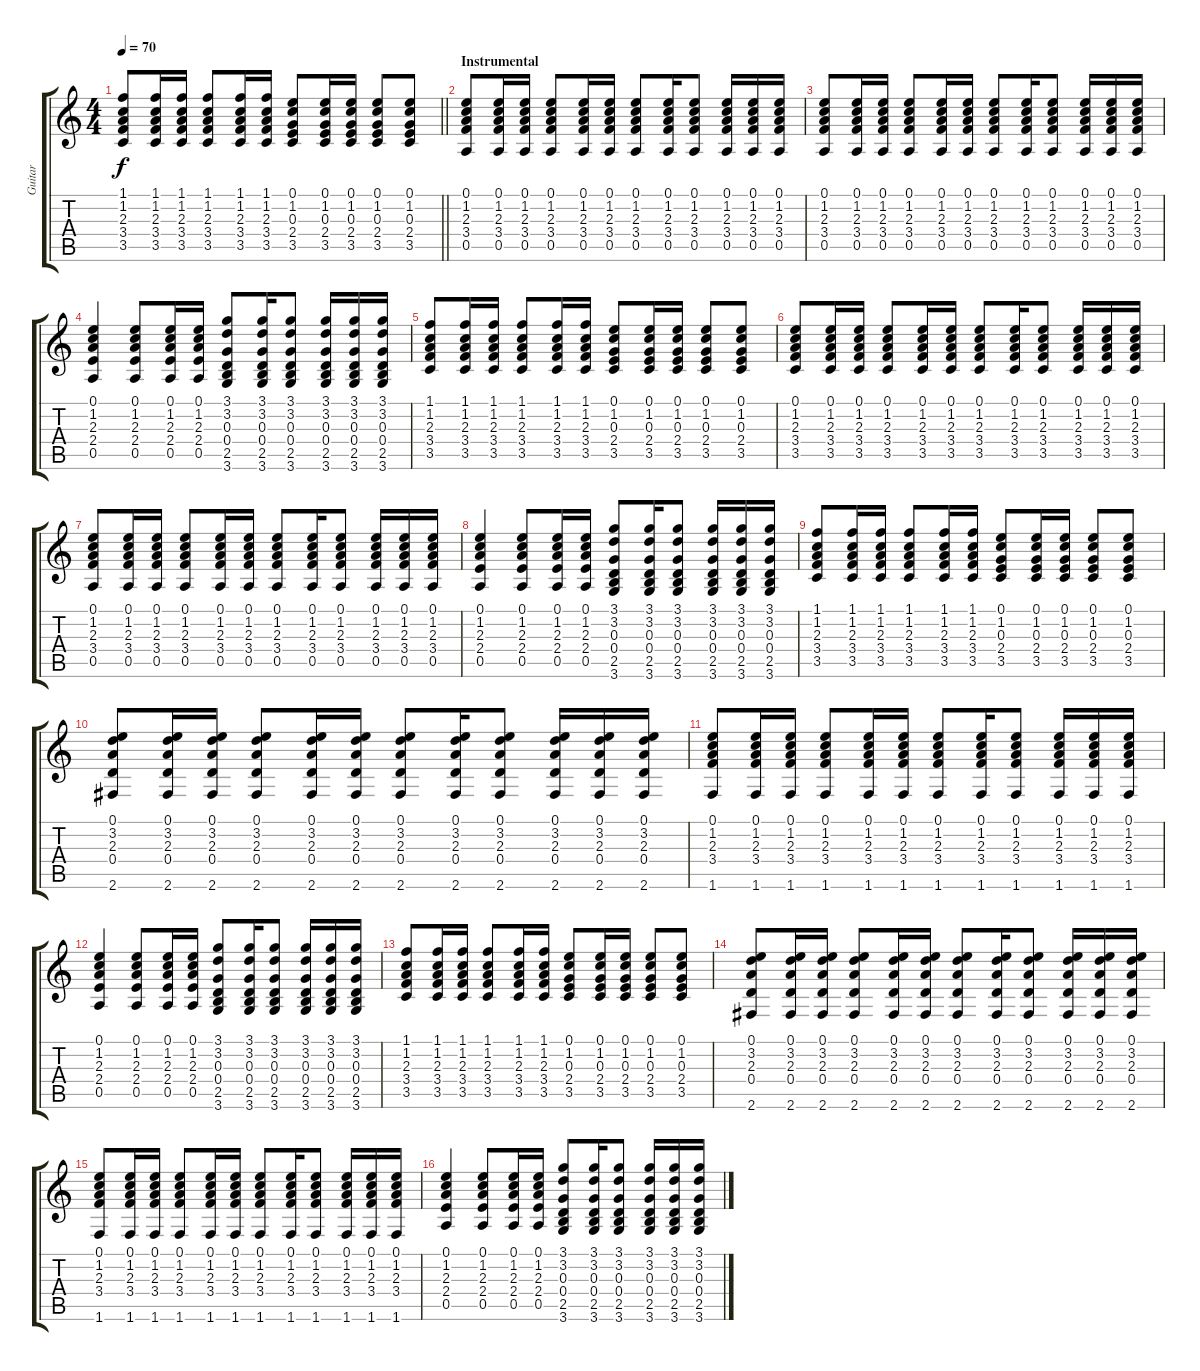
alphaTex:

\track ("Guitar" "Guitar") {instrument acousticguitarsteel}
\staff {score tabs}
\tuning (E4 B3 G3 D3 A2 E2) {hide}
\ts (4 4)
\tempo 70
\clef g2
\barLineRight lightlight
\ks c
(1.1 1.2 2.3 3.4 3.5).8{dy f} (1.1 1.2 2.3 3.4 3.5).16 (1.1 1.2 2.3 3.4 3.5).16 (1.1 1.2 2.3 3.4 3.5).8 (1.1 1.2 2.3 3.4 3.5).16 (1.1 1.2 2.3 3.4 3.5).16 (0.1 1.2 0.3 2.4 3.5).8 (0.1 1.2 0.3 2.4 3.5).16 (0.1 1.2 0.3 2.4 3.5).16 (0.1 1.2 0.3 2.4 3.5).8 (0.1 1.2 0.3 2.4 3.5).8 |
\section ("" "Instrumental")
(0.1 1.2 2.3 3.4 0.5).8 (0.1 1.2 2.3 3.4 0.5).16 (0.1 1.2 2.3 3.4 0.5).16 (0.1 1.2 2.3 3.4 0.5).8 (0.1 1.2 2.3 3.4 0.5).16 (0.1 1.2 2.3 3.4 0.5).16 (0.1 1.2 2.3 3.4 0.5).8 (0.1 1.2 2.3 3.4 0.5).16 (0.1 1.2 2.3 3.4 0.5).8 (0.1 1.2 2.3 3.4 0.5).16 (0.1 1.2 2.3 3.4 0.5).16 (0.1 1.2 2.3 3.4 0.5).16 |
(0.1 1.2 2.3 3.4 0.5).8 (0.1 1.2 2.3 3.4 0.5).16 (0.1 1.2 2.3 3.4 0.5).16 (0.1 1.2 2.3 3.4 0.5).8 (0.1 1.2 2.3 3.4 0.5).16 (0.1 1.2 2.3 3.4 0.5).16 (0.1 1.2 2.3 3.4 0.5).8 (0.1 1.2 2.3 3.4 0.5).16 (0.1 1.2 2.3 3.4 0.5).8 (0.1 1.2 2.3 3.4 0.5).16 (0.1 1.2 2.3 3.4 0.5).16 (0.1 1.2 2.3 3.4 0.5).16 |
(0.1 1.2 2.3 2.4 0.5).4 (0.1 1.2 2.3 2.4 0.5).8 (0.1 1.2 2.3 2.4 0.5).16 (0.1 1.2 2.3 2.4 0.5).16 (3.1 3.2 0.3 0.4 2.5 3.6).8 (3.1 3.2 0.3 0.4 2.5 3.6).16 (3.1 3.2 0.3 0.4 2.5 3.6).8 (3.1 3.2 0.3 0.4 2.5 3.6).16 (3.1 3.2 0.3 0.4 2.5 3.6).16 (3.1 3.2 0.3 0.4 2.5 3.6).16 |
(1.1 1.2 2.3 3.4 3.5).8 (1.1 1.2 2.3 3.4 3.5).16 (1.1 1.2 2.3 3.4 3.5).16 (1.1 1.2 2.3 3.4 3.5).8 (1.1 1.2 2.3 3.4 3.5).16 (1.1 1.2 2.3 3.4 3.5).16 (0.1 1.2 0.3 2.4 3.5).8 (0.1 1.2 0.3 2.4 3.5).16 (0.1 1.2 0.3 2.4 3.5).16 (0.1 1.2 0.3 2.4 3.5).8 (0.1 1.2 0.3 2.4 3.5).8 |
(0.1 1.2 2.3 3.4 3.5).8 (0.1 1.2 2.3 3.4 3.5).16 (0.1 1.2 2.3 3.4 3.5).16 (0.1 1.2 2.3 3.4 3.5).8 (0.1 1.2 2.3 3.4 3.5).16 (0.1 1.2 2.3 3.4 3.5).16 (0.1 1.2 2.3 3.4 3.5).8 (0.1 1.2 2.3 3.4 3.5).16 (0.1 1.2 2.3 3.4 3.5).8 (0.1 1.2 2.3 3.4 3.5).16 (0.1 1.2 2.3 3.4 3.5).16 (0.1 1.2 2.3 3.4 3.5).16 |
(0.1 1.2 2.3 3.4 0.5).8 (0.1 1.2 2.3 3.4 0.5).16 (0.1 1.2 2.3 3.4 0.5).16 (0.1 1.2 2.3 3.4 0.5).8 (0.1 1.2 2.3 3.4 0.5).16 (0.1 1.2 2.3 3.4 0.5).16 (0.1 1.2 2.3 3.4 0.5).8 (0.1 1.2 2.3 3.4 0.5).16 (0.1 1.2 2.3 3.4 0.5).8 (0.1 1.2 2.3 3.4 0.5).16 (0.1 1.2 2.3 3.4 0.5).16 (0.1 1.2 2.3 3.4 0.5).16 |
(0.1 1.2 2.3 2.4 0.5).4 (0.1 1.2 2.3 2.4 0.5).8 (0.1 1.2 2.3 2.4 0.5).16 (0.1 1.2 2.3 2.4 0.5).16 (3.1 3.2 0.3 0.4 2.5 3.6).8 (3.1 3.2 0.3 0.4 2.5 3.6).16 (3.1 3.2 0.3 0.4 2.5 3.6).8 (3.1 3.2 0.3 0.4 2.5 3.6).16 (3.1 3.2 0.3 0.4 2.5 3.6).16 (3.1 3.2 0.3 0.4 2.5 3.6).16 |
(1.1 1.2 2.3 3.4 3.5).8 (1.1 1.2 2.3 3.4 3.5).16 (1.1 1.2 2.3 3.4 3.5).16 (1.1 1.2 2.3 3.4 3.5).8 (1.1 1.2 2.3 3.4 3.5).16 (1.1 1.2 2.3 3.4 3.5).16 (0.1 1.2 0.3 2.4 3.5).8 (0.1 1.2 0.3 2.4 3.5).16 (0.1 1.2 0.3 2.4 3.5).16 (0.1 1.2 0.3 2.4 3.5).8 (0.1 1.2 0.3 2.4 3.5).8 |
(0.1 3.2 2.3 0.4 2.6).8 (0.1 3.2 2.3 0.4 2.6).16 (0.1 3.2 2.3 0.4 2.6).16 (0.1 3.2 2.3 0.4 2.6).8 (0.1 3.2 2.3 0.4 2.6).16 (0.1 3.2 2.3 0.4 2.6).16 (0.1 3.2 2.3 0.4 2.6).8 (0.1 3.2 2.3 0.4 2.6).16 (0.1 3.2 2.3 0.4 2.6).8 (0.1 3.2 2.3 0.4 2.6).16 (0.1 3.2 2.3 0.4 2.6).16 (0.1 3.2 2.3 0.4 2.6).16 |
(0.1 1.2 2.3 3.4 1.6).8 (0.1 1.2 2.3 3.4 1.6).16 (0.1 1.2 2.3 3.4 1.6).16 (0.1 1.2 2.3 3.4 1.6).8 (0.1 1.2 2.3 3.4 1.6).16 (0.1 1.2 2.3 3.4 1.6).16 (0.1 1.2 2.3 3.4 1.6).8 (0.1 1.2 2.3 3.4 1.6).16 (0.1 1.2 2.3 3.4 1.6).8 (0.1 1.2 2.3 3.4 1.6).16 (0.1 1.2 2.3 3.4 1.6).16 (0.1 1.2 2.3 3.4 1.6).16 |
(0.1 1.2 2.3 2.4 0.5).4 (0.1 1.2 2.3 2.4 0.5).8 (0.1 1.2 2.3 2.4 0.5).16 (0.1 1.2 2.3 2.4 0.5).16 (3.1 3.2 0.3 0.4 2.5 3.6).8 (3.1 3.2 0.3 0.4 2.5 3.6).16 (3.1 3.2 0.3 0.4 2.5 3.6).8 (3.1 3.2 0.3 0.4 2.5 3.6).16 (3.1 3.2 0.3 0.4 2.5 3.6).16 (3.1 3.2 0.3 0.4 2.5 3.6).16 |
(1.1 1.2 2.3 3.4 3.5).8 (1.1 1.2 2.3 3.4 3.5).16 (1.1 1.2 2.3 3.4 3.5).16 (1.1 1.2 2.3 3.4 3.5).8 (1.1 1.2 2.3 3.4 3.5).16 (1.1 1.2 2.3 3.4 3.5).16 (0.1 1.2 0.3 2.4 3.5).8 (0.1 1.2 0.3 2.4 3.5).16 (0.1 1.2 0.3 2.4 3.5).16 (0.1 1.2 0.3 2.4 3.5).8 (0.1 1.2 0.3 2.4 3.5).8 |
(0.1 3.2 2.3 0.4 2.6).8 (0.1 3.2 2.3 0.4 2.6).16 (0.1 3.2 2.3 0.4 2.6).16 (0.1 3.2 2.3 0.4 2.6).8 (0.1 3.2 2.3 0.4 2.6).16 (0.1 3.2 2.3 0.4 2.6).16 (0.1 3.2 2.3 0.4 2.6).8 (0.1 3.2 2.3 0.4 2.6).16 (0.1 3.2 2.3 0.4 2.6).8 (0.1 3.2 2.3 0.4 2.6).16 (0.1 3.2 2.3 0.4 2.6).16 (0.1 3.2 2.3 0.4 2.6).16 |
(0.1 1.2 2.3 3.4 1.6).8 (0.1 1.2 2.3 3.4 1.6).16 (0.1 1.2 2.3 3.4 1.6).16 (0.1 1.2 2.3 3.4 1.6).8 (0.1 1.2 2.3 3.4 1.6).16 (0.1 1.2 2.3 3.4 1.6).16 (0.1 1.2 2.3 3.4 1.6).8 (0.1 1.2 2.3 3.4 1.6).16 (0.1 1.2 2.3 3.4 1.6).8 (0.1 1.2 2.3 3.4 1.6).16 (0.1 1.2 2.3 3.4 1.6).16 (0.1 1.2 2.3 3.4 1.6).16 |
(0.1 1.2 2.3 2.4 0.5).4 (0.1 1.2 2.3 2.4 0.5).8 (0.1 1.2 2.3 2.4 0.5).16 (0.1 1.2 2.3 2.4 0.5).16 (3.1 3.2 0.3 0.4 2.5 3.6).8 (3.1 3.2 0.3 0.4 2.5 3.6).16 (3.1 3.2 0.3 0.4 2.5 3.6).8 (3.1 3.2 0.3 0.4 2.5 3.6).16 (3.1 3.2 0.3 0.4 2.5 3.6).16 (3.1 3.2 0.3 0.4 2.5 3.6).16
